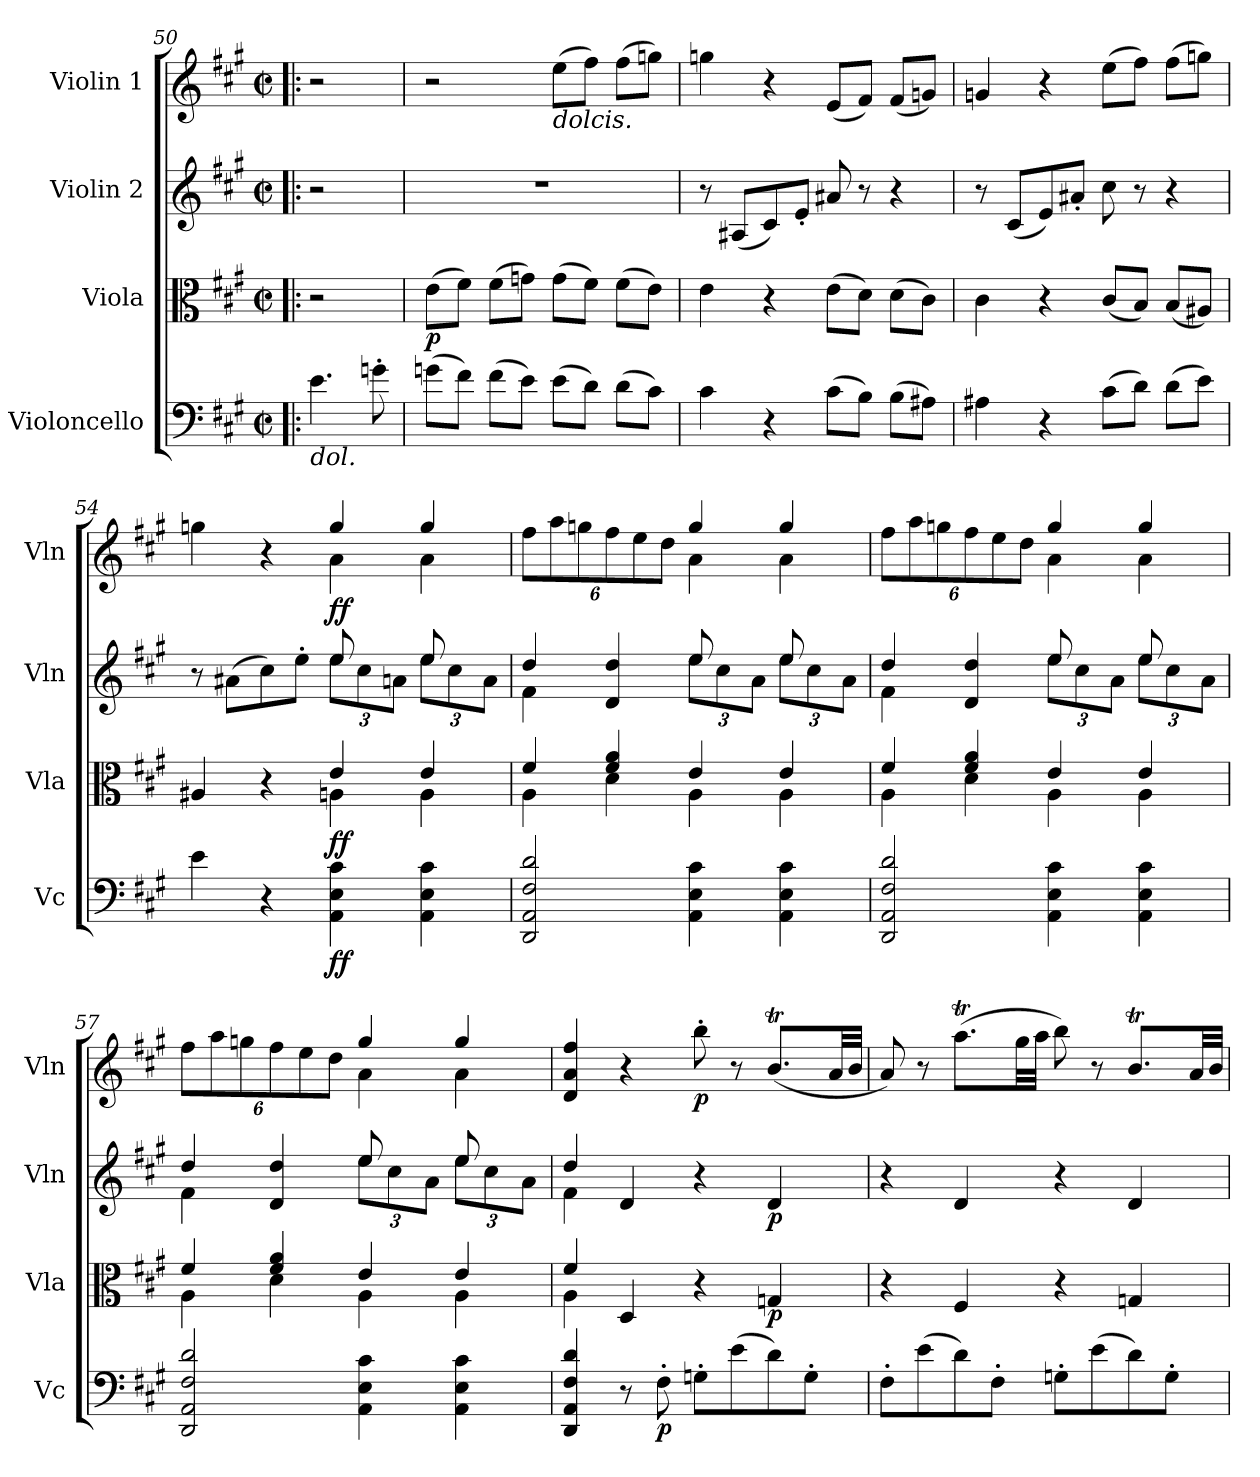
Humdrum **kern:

**kern	**dynam	**kern	**dynam	**kern	**dynam	**kern	**dynam
*part4	*part4	*part3	*part3	*part2	*part2	*part1	*part1
*staff4	*staff4	*staff3	*staff3	*staff2	*staff2	*staff1	*staff1
*I"Violoncello	*	*I"Viola	*	*I"Violin 2	*	*I"Violin 1	*
*I'Vc	*	*I'Vla	*	*I'Vln	*	*I'Vln	*
*clefF4	*	*clefC3	*	*clefG2	*	*clefG2	*
*k[f#c#g#]	*	*k[f#c#g#]	*	*k[f#c#g#]	*	*k[f#c#g#]	*
*M2/2	*	*M2/2	*	*M2/2	*	*M2/2	*
*met(c|)	*	*met(c|)	*	*met(c|)	*	*met(c|)	*
=50X1!|:	=50X1!|:	=50X1!|:	=50X1!|:	=50X1!|:	=50X1!|:	=50X1!|:	=50X1!|:
!LO:TX:b:i:t=dol.	!	!	!	!	!	!	!
!	!LO:DY:b	!	!	!	!	!	!
!	!LO:DY:n=1:b	!	!	!	!	!	!
!	!LO:DY:n=2:b	!	!	!	!	!	!
4.e\	other-dynamics p other-dynamics	2r	.	2r	.	2r	.
8gn'\	.	.	.	.	.	.	.
=51	=51	=51	=51	=51	=51	=51	=51
!	!	!	!LO:DY:b	!	!	!	!
(8gn\L	.	(8e\L	p	1r	.	2r	.
8f#\J)	.	8f#\J)	.	.	.	.	.
(8f#\L	.	(8f#\L	.	.	.	.	.
8e\J)	.	8gn\J)	.	.	.	.	.
!	!	!	!	!	!	!LO:TX:b:i:t=dolcis.	!
!	!	!	!	!	!	!	!LO:DY:b
!	!	!	!	!	!	!	!LO:DY:n=1:b
!	!	!	!	!	!	!	!LO:DY:n=2:b
(8e\L	.	(8g\L	.	.	.	(8ee\L	other-dynamics p other-dynamics
8d\J)	.	8f#\J)	.	.	.	8ff#\J)	.
(8d\L	.	(8f#\L	.	.	.	(8ff#\L	.
8c#\J)	.	8e\J)	.	.	.	8ggn\J)	.
!!LO:LB:g=z
=52	=52	=52	=52	=52	=52	=52	=52
4c#\	.	4e\	.	8r	.	4ggn\	.
!	!	!	!	!	!LO:DY:b	!	!
!	!	!	!	!	!LO:DY:n=1:b	!	!
!	!	!	!	!	!LO:DY:n=2:b	!	!
.	.	.	.	(8A#X/L	other-dynamics p other-dynamics	.	.
4r	.	4r	.	8c#/)	.	4r	.
.	.	.	.	8e'/J	.	.	.
(8c#\L	.	(8e\L	.	8a#X/	.	(8e/L	.
8B\J)	.	8d\J)	.	8r	.	8f#/J)	.
(8B\L	.	(8d\L	.	4r	.	(8f#/L	.
8A#X\J)	.	8c#\J)	.	.	.	8gn/J)	.
=53	=53	=53	=53	=53	=53	=53	=53
4A#j\	.	4c#\	.	8r	.	4gnj/	.
.	.	.	.	(8c#/L	.	.	.
4r	.	4r	.	8e/)	.	4r	.
.	.	.	.	8a#X'/J	.	.	.
(8c#\L	.	(8c#/L	.	8cc#\	.	(8ee\L	.
8d\J)	.	8B/J)	.	8r	.	8ff#\J)	.
(8d\L	.	(8B/L	.	4r	.	(8ff#\L	.
8e\J)	.	8A#X/J)	.	.	.	8ggn\J)	.
=54	=54	=54	=54	=54	=54	=54	=54
*	*	*^	*	*^	*	*^	*
4e\	.	4A#j/	2ryy	.	8r	2ryy	.	4ggnj\	2ryy	.
.	.	.	.	.	(8a#X\L	.	.	.	.	.
4r	.	4r	.	.	8cc#\)	.	.	4r	.	.
.	.	.	.	.	8ee'\J	.	.	.	.	.
*	*	*	*	*	*Xbrackettup	*	*	*	*	*
!	!LO:DY:b	!	!	!LO:DY:b	!	!	!LO:DY:b	!	!	!
!	!	!	!	!	!	!	!LO:DY:n=1:b	!	!	!
!	!	!	!	!	!	!	!LO:DY:n=2:b	!	!	!LO:DY:b
4AA\ 4E\ 4c#\	ff	4e/	4An\	ff	12ee\L	8ee/	other-dynamics ff other-dynamics	4gg/	4a\	ff
.	.	.	.	.	12cc#\	.	.	.	.	.
.	.	.	.	.	.	8ryy	.	.	.	.
.	.	.	.	.	12an\J	.	.	.	.	.
4AA\ 4E\ 4c#\	.	4e/	4A\	.	12ee\L	8ee/	.	4gg/	4a\	.
.	.	.	.	.	12cc#\	.	.	.	.	.
.	.	.	.	.	.	8ryy	.	.	.	.
.	.	.	.	.	12a\J	.	.	.	.	.
=55	=55	=55	=55	=55	=55	=55	=55	=55	=55	=55
*	*	*	*	*	*	*	*	*Xbrackettup	*	*
2DD/ 2AA/ 2F#/ 2d/	.	4f#/	4A\	.	4dd/	4f#\	.	12ff#\L	2ryy	.
.	.	.	.	.	.	.	.	12aa\	.	.
.	.	.	.	.	.	.	.	12ggn\	.	.
.	.	4f#/ 4a/	4d\	.	4d/ 4dd/	4ryy	.	12ff#\	.	.
.	.	.	.	.	.	.	.	12ee\	.	.
.	.	.	.	.	.	.	.	12dd\J	.	.
4AA\ 4E\ 4c#\	.	4e/	4A\	.	12ee\L	8ee/	.	4gg/	4a\	.
.	.	.	.	.	12cc#\	.	.	.	.	.
.	.	.	.	.	.	8ryy	.	.	.	.
.	.	.	.	.	12a\J	.	.	.	.	.
4AA\ 4E\ 4c#\	.	4e/	4A\	.	12ee\L	8ee/	.	4gg/	4a\	.
.	.	.	.	.	12cc#\	.	.	.	.	.
.	.	.	.	.	.	8ryy	.	.	.	.
.	.	.	.	.	12a\J	.	.	.	.	.
!!LO:LB:g=z	!!
=56	=56	=56	=56	=56	=56	=56	=56	=56	=56	=56
2DD/ 2AA/ 2F#/ 2d/	.	4f#/	4A\	.	4dd/	4f#\	.	12ff#\L	2ryy	.
.	.	.	.	.	.	.	.	12aa\	.	.
.	.	.	.	.	.	.	.	12ggn\	.	.
.	.	4f#/ 4a/	4d\	.	4d/ 4dd/	4ryy	.	12ff#\	.	.
.	.	.	.	.	.	.	.	12ee\	.	.
.	.	.	.	.	.	.	.	12dd\J	.	.
4AA\ 4E\ 4c#\	.	4e/	4A\	.	12ee\L	8ee/	.	4gg/	4a\	.
.	.	.	.	.	12cc#\	.	.	.	.	.
.	.	.	.	.	.	8ryy	.	.	.	.
.	.	.	.	.	12a\J	.	.	.	.	.
4AA\ 4E\ 4c#\	.	4e/	4A\	.	12ee\L	8ee/	.	4gg/	4a\	.
.	.	.	.	.	12cc#\	.	.	.	.	.
.	.	.	.	.	.	8ryy	.	.	.	.
.	.	.	.	.	12a\J	.	.	.	.	.
=57	=57	=57	=57	=57	=57	=57	=57	=57	=57	=57
2DD/ 2AA/ 2F#/ 2d/	.	4f#/	4A\	.	4dd/	4f#\	.	12ff#\L	2ryy	.
.	.	.	.	.	.	.	.	12aa\	.	.
.	.	.	.	.	.	.	.	12ggn\	.	.
.	.	4f#/ 4a/	4d\	.	4d/ 4dd/	4ryy	.	12ff#\	.	.
.	.	.	.	.	.	.	.	12ee\	.	.
.	.	.	.	.	.	.	.	12dd\J	.	.
4AA\ 4E\ 4c#\	.	4e/	4A\	.	12ee\L	8ee/	.	4gg/	4a\	.
.	.	.	.	.	12cc#\	.	.	.	.	.
.	.	.	.	.	.	8ryy	.	.	.	.
.	.	.	.	.	12a\J	.	.	.	.	.
4AA\ 4E\ 4c#\	.	4e/	4A\	.	12ee\L	8ee/	.	4gg/	4a\	.
.	.	.	.	.	12cc#\	.	.	.	.	.
.	.	.	.	.	.	8ryy	.	.	.	.
.	.	.	.	.	12a\J	.	.	.	.	.
*	*	*	*	*	*	*	*	*v	*v	*
=58	=58	=58	=58	=58	=58	=58	=58	=58	=58
4DD/ 4AA/ 4F#/ 4d/	.	4f#/	4A\	.	4dd/	4f#\	.	4d/ 4a/ 4ff#/	.
8r	.	4D/	4ryy	.	4d/	4ryy	.	4r	.
!	!LO:DY:b	!	!	!	!	!	!	!	!
8F#'\	p	.	.	.	.	.	.	.	.
!	!	!	!	!	!	!	!	!	!LO:DY:b
8Gn'\L	.	4r	2ryy	.	4r	2ryy	.	8bb'\	p
(8e\	.	.	.	.	.	.	.	8r	.
!	!	!	!	!LO:DY:b	!	!	!LO:DY:b	!	!
8d\)	.	4Gn/	.	p	4d/	.	p	(8.bT/L	.
8G'\J	.	.	.	.	.	.	.	.	.
.	.	.	.	.	.	.	.	32a/LL	.
.	.	.	.	.	.	.	.	32b/JJJ	.
*	*	*v	*v	*	*	*	*	*	*
*	*	*	*	*v	*v	*	*	*
!!LO:LB:g=z
=59	=59	=59	=59	=59	=59	=59	=59
8F#'\L	.	4r	.	4r	.	8a/)	.
(8e\	.	.	.	.	.	8r	.
8d\)	.	4F#/	.	4d/	.	(8.aaT\L	.
8F#'\J	.	.	.	.	.	.	.
.	.	.	.	.	.	32gg#\LL	.
.	.	.	.	.	.	32aa\JJJ	.
8Gn'\L	.	4r	.	4r	.	8bb\)	.
(8e\	.	.	.	.	.	8r	.
8d\)	.	4Gn/	.	4d/	.	8.bT/L	.
8G'\J	.	.	.	.	.	.	.
.	.	.	.	.	.	32a/LL	.
.	.	.	.	.	.	32b/JJJ	.
=	=	=	=	=	=	=	=
*-	*-	*-	*-	*-	*-	*-	*-
